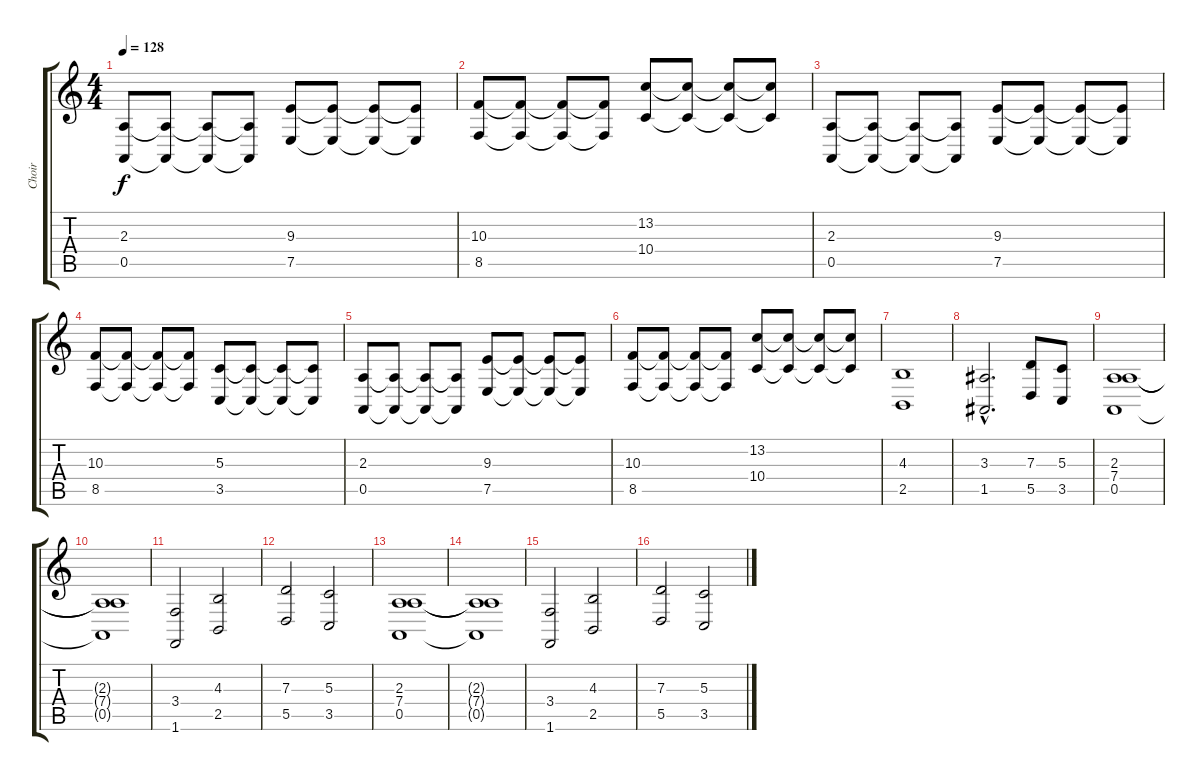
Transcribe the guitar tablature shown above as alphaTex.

\track ("Choir" "Choir") {instrument choiraahs}
\staff {score tabs}
\tuning (E4 B3 G3 D3 A2 E2) {hide}
\ts (4 4)
\tempo 128
\clef g2
\ks c
(2.3 0.5).8{dy f} (2.3{t} 0.5{t}).8 (2.3{t} 0.5{t}).8 (2.3{t} 0.5{t}).8 (9.3 7.5).8 (9.3{t} 7.5{t}).8 (9.3{t} 7.5{t}).8 (9.3{t} 7.5{t}).8 |
(10.3 8.5).8 (10.3{t} 8.5{t}).8 (10.3{t} 8.5{t}).8 (10.3{t} 8.5{t}).8 (13.2 10.4).8 (13.2{t} 10.4{t}).8 (13.2{t} 10.4{t}).8 (13.2{t} 10.4{t}).8 |
(2.3 0.5).8 (2.3{t} 0.5{t}).8 (2.3{t} 0.5{t}).8 (2.3{t} 0.5{t}).8 (9.3 7.5).8 (9.3{t} 7.5{t}).8 (9.3{t} 7.5{t}).8 (9.3{t} 7.5{t}).8 |
(10.3 8.5).8 (10.3{t} 8.5{t}).8 (10.3{t} 8.5{t}).8 (10.3{t} 8.5{t}).8 (5.3 3.5).8 (5.3{t} 3.5{t}).8 (5.3{t} 3.5{t}).8 (5.3{t} 3.5{t}).8 |
(2.3 0.5).8 (2.3{t} 0.5{t}).8 (2.3{t} 0.5{t}).8 (2.3{t} 0.5{t}).8 (9.3 7.5).8 (9.3{t} 7.5{t}).8 (9.3{t} 7.5{t}).8 (9.3{t} 7.5{t}).8 |
(10.3 8.5).8 (10.3{t} 8.5{t}).8 (10.3{t} 8.5{t}).8 (10.3{t} 8.5{t}).8 (13.2 10.4).8 (13.2{t} 10.4{t}).8 (13.2{t} 10.4{t}).8 (13.2{t} 10.4{t}).8 |
(4.3 2.5).1 |
(3.3{hac} 1.5{hac}).2{d} (7.3 5.5).8 (5.3 3.5).8 |
(2.3 7.4 0.5).1 |
(2.3{t} 7.4{t} 0.5{t}).1 |
(3.4 1.6).2 (4.3 2.5).2 |
(7.3 5.5).2 (5.3 3.5).2 |
(2.3 7.4 0.5).1 |
(2.3{t} 7.4{t} 0.5{t}).1 |
(3.4 1.6).2 (4.3 2.5).2 |
(7.3 5.5).2 (5.3 3.5).2
